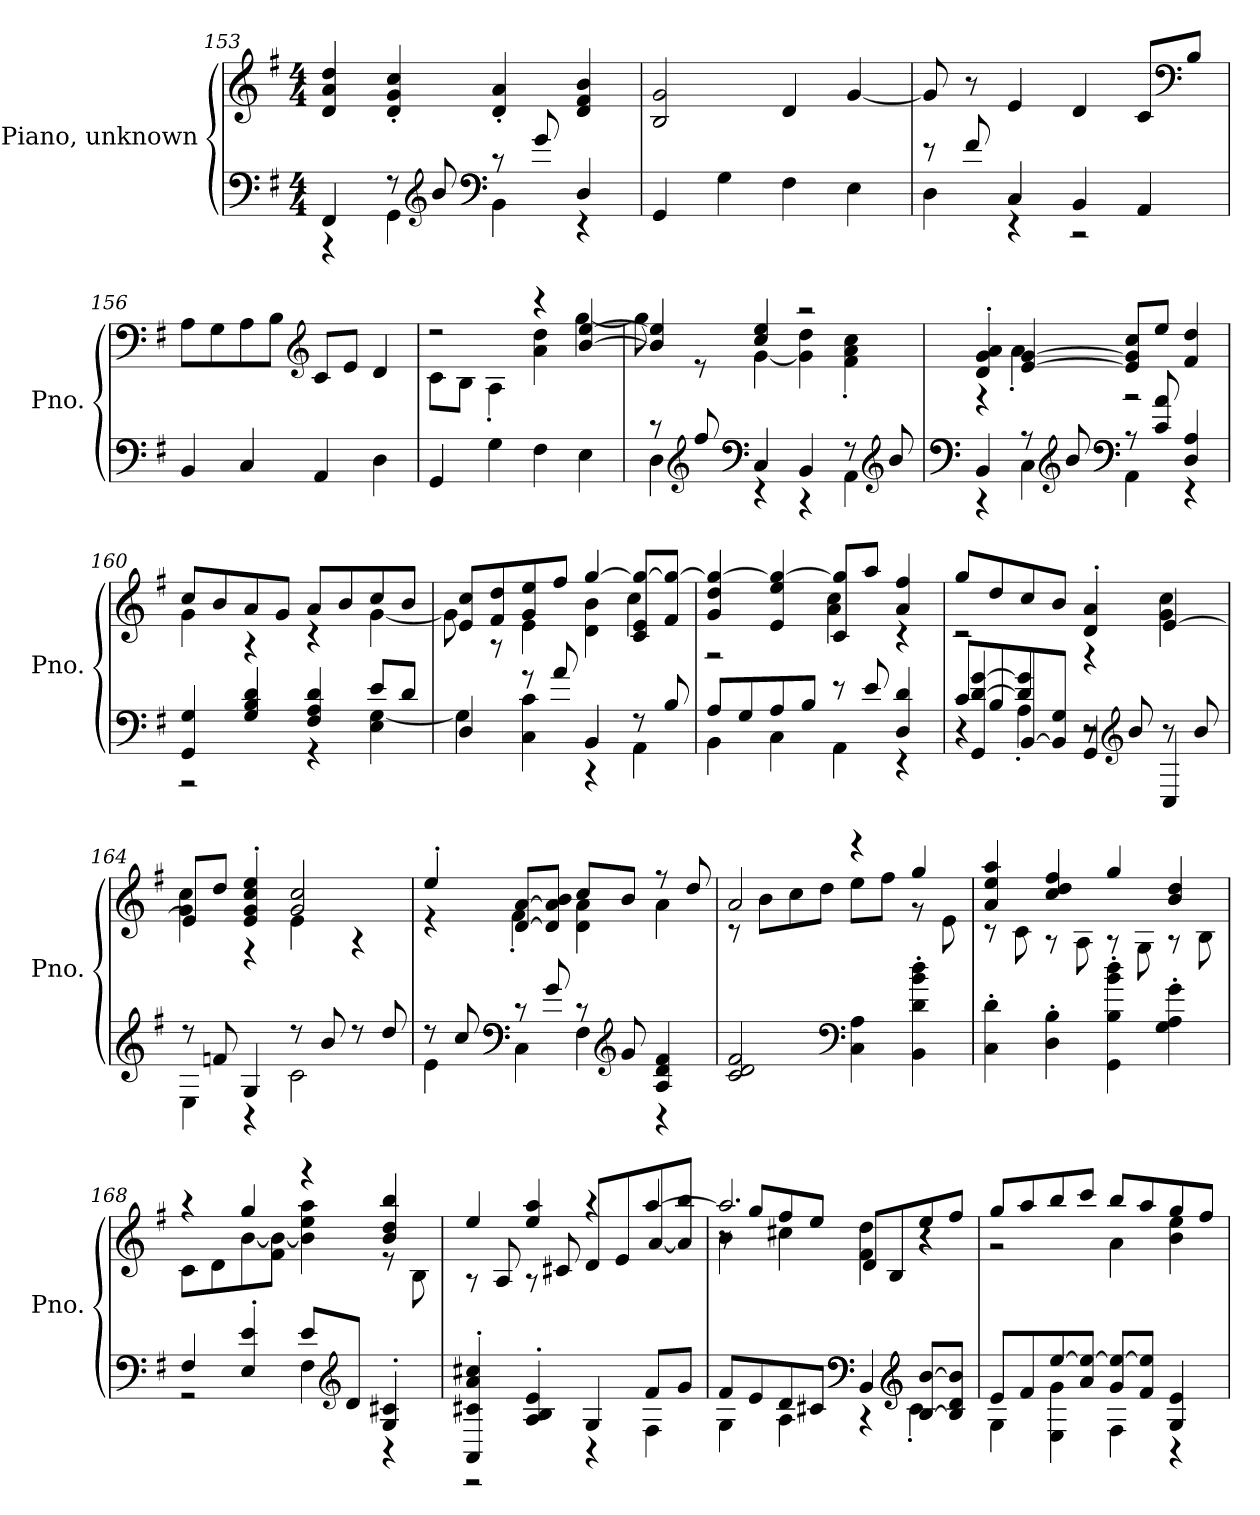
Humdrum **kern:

**kern	**kern
*part1	*part1
*staff2	*staff1
*I"Piano, unknown	*
*I'Pno.	*
*clefF4	*clefG2
*k[f#]	*k[f#]
*M4/4	*M4/4
=153	=153
*^	*
4FF#/	4r	4d/ 4a/ 4dd/
8r	4GG\	4d/' 4g/' 4cc/'
*clefG2	*	*
8b/	.	.
*clefF4	*	*
8r	4BB\	4d/' 4a/'
8g/	.	.
4D/	4r	4d/ 4f#/ 4b/
*v	*v	*
=154	=154
4GG/	2B/ 2g/
4G\	.
4F#\	4d/
4E\	[4g/
=155	=155
*^	*
8r	4D\	8g/]
8f#/	.	8r
4C/	4r	4e/
4BB/	2r	4d/
4AA/	.	8c/L
*	*	*clefF4
.	.	8B/J
*v	*v	*
!!LO:LB:g=z
=156	=156
4BB/	8A\L
.	8G\
4C/	8A\
.	8B\J
*	*clefG2
4AA/	8c/L
.	8e/J
4D\	4d/
=157	=157
*	*^
4GG/	2r	8c\L
.	.	8B\J
4G\	.	4A'\
4F#\	4r	4a\ 4dd\
4E\	[4b/ [4ee/	[4gg\
=158	=158	=158
*^	*	*
8r	4D\	4b/] 4ee/]	8gg\]
*clefG2	*	*	*
8ff#/	.	.	8r
*clefF4	*	*	*
4C/	4r	4cc/ 4ee/	[4g\
4BB/	4r	2r	4g\] 4dd\
8r	4AA\	.	4f#\' 4a\' 4cc\'
*clefG2	*	*	*
8b/	.	.	.
=159	=159	=159	=159
*clefF4	*	*	*
4BB/	4r	4d/' 4g/' 4a/'	4r
8r	4C\	[4e/ [4g/	4a'\
*clefG2	*	*	*
8b/	.	.	.
*clefF4	*	*	*
8r	4AA\	8e/] 8g/] 8cc/L	2r
8c/ 8a/	.	8ee/J	.
4D/ 4A/	4r	4f#/ 4dd/	.
!!LO:LB:g=z	!!
=160	=160	=160	=160
4GG/ 4G/	2r	8cc/L	4g\
.	.	8b/	.
4G/ 4B/ 4d/	.	8a/	4r
.	.	8g/J	.
4F#/ 4A/ 4d/	4r	8a/L	4r
.	.	8b/	.
8e/L	4E\ [4G\	8cc/	[4g\
8d/J	.	8b/J	.
=161	=161	=161	=161
4D/	4G\]	8e/ 8cc/L	8g\]
.	.	8f#/ 8dd/	8r
8r	4C\ 4c\	8g/ 8ee/	4e\
8a/	.	8ff#/J	.
4BB/	4r	[4gg/	4d\ 4b\
8r	4AA\	8c/ 8e/ 8gg/_L	4cc\
8B/	.	8f#/ 8gg/_J	.
=162	=162	=162	=162
8A/L	4BB\	4g/ 4dd/ 4gg/_	2r
8G/	.	.	.
8A/	4C\	4e/ 4ee/ 4gg/_	.
8B/J	.	.	.
8r	4AA\	8c/ 8gg/]L	4a\ 4cc\
8e/	.	8aa/J	.
4D/ 4d/	4r	4a/ 4ff#/	4r
=163	=163	=163	=163
*	*^	*	*
8c/L	4r	4GG/ [4d/ [4g/	8gg/L	2r
8B/	.	.	8dd/	.
[8BB/	4A'\	4d/] 4g/]	8cc/	.
8BB/] 8G/J	.	.	8b/J	.
8r	2r	4GG/	4d/' 4a/'	4r
*clefG2	*	*	*	*
8b/	.	.	.	.
8r	.	4C/	[4e/	4g\ 4cc\
8b/	.	.	.	.
*	*v	*v	*	*
!!LO:LB:g=z	!!
=164	=164	=164	=164
8r	4E\	8e/L]	4g\ 4cc\
8fn/	.	8dd/J	.
4G/	4r	4e/' 4g/' 4cc/' 4ee/'	4r
8r	2c\	2g/ 2cc/	4e\
8b/	.	.	.
8r	.	.	4r
8dd/	.	.	.
=165	=165	=165	=165
8r	4e\	4ee'/	4r
8cc/	.	.	.
*clefF4	*	*	*
8r	4C\	[8d/ [8a/L	4f#'\
8g/	.	8d/] 8a/] 8b/J	.
8r	4F#\	8cc/L	4d\ 4a\
*clefG2	*	*	*
8g/	.	8b/J	.
4A/ 4d/ 4f#/	4r	8r	4a\
.	.	8dd/	.
*v	*v	*	*
=166	=166	=166
2c/ 2d/ 2f#/	2a/	8r
.	.	8b\L
.	.	8cc\
.	.	8dd\J
*clefF4	*	*
4C\ 4A\	4r	8ee\L
.	.	8ff#\J
4BB\' 4d\' 4b\' 4dd\'	4gg/	8r
.	.	8e\
=167	=167	=167
4C\' 4d\'	4a/ 4ee/ 4aa/	8r
.	.	8c\
4D\' 4B\'	4cc/ 4dd/ 4ff#/	8r
.	.	8A\
4GG\' 4B\' 4b\' 4dd\'	4gg/	8r
.	.	8G\
4G\' 4A\' 4g\'	4b/ 4dd/	8r
.	.	8B\
!!LO:LB:g=z	!!
=168	=168	=168
*^	*	*
4F#/	2r	4r	8c\L
.	.	.	8d\
4E/' 4e/'	.	4gg/	[8b\
.	.	.	8f#\ 8b\_J
8e/L	4F#\	4r	4b\] 4ee\ 4aa\
*clefG2	*	*	*
8d/J	.	.	.
4G/' 4c#X/'	4r	4b/ 4dd/ 4bb/	8r
.	.	.	8B\
=169	=169	=169	=169
4AA/' 4c#X/' 4a/' 4cc#X/'	2r	4ee/	8r
.	.	.	8A/
4A/' 4B/' 4e/'	.	4ee/ 4aa/	8r
.	.	.	8c#X/
4G/	4r	4r	8d/L
.	.	.	8e/
8f#/L	4F#\	[4aa/	[8a/
8g/J	.	.	8a/] 8bb/J
=170	=170	=170	=170
*	*	*	*^
8f#/L	4G\	2.aa/]	4b\	8r
8e/	.	.	.	8gg/L
8d/	4A\	.	4cc#X\	8ff#/
8c#X/J	.	.	.	8ee/J
*clefF4	*	*	*	*
4BB/	4r	.	4f#\ 4dd\	8d/L
.	.	.	.	8B/
*clefG2	*	*	*	*
[8B/ [8b/L	4c#'\	4r	4r	8ee/
8B/] 8d/ 8b/]J	.	.	.	8ff#/J
*	*	*	*v	*v
!!LO:LB:g=z
=171	=171	=171	=171
8e/L	4G\	8gg/L	2r
8f#/	.	8aa/	.
[8ee/	4E\ 4g\	8bb/	.
8a/ 8ee/_J	.	8ccc/J	.
8g/ 8ee/_L	4F#\	8bb/L	4a\
8f#/ 8ee/]J	.	8aa/	.
4G/ 4e/	4r	8gg/	4b\ 4ee\
.	.	8ff#/J	.
*v	*v	*	*
*	*v	*v
=	=
*-	*-
